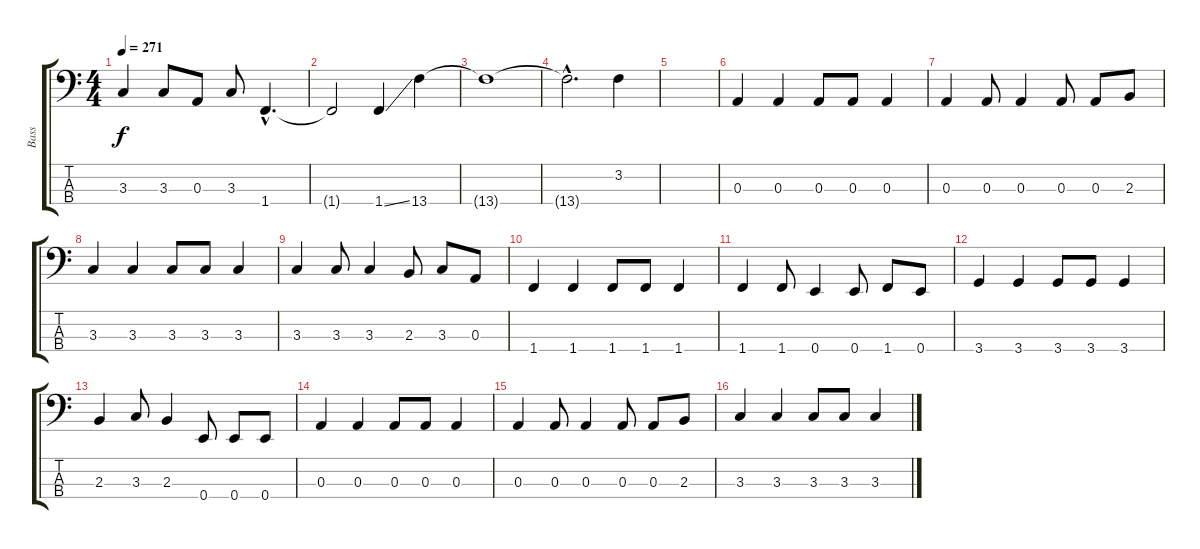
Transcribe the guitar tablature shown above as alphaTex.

\track ("Bass" "Bass") {instrument electricbassfinger}
\staff {score tabs}
\tuning (G2 D2 A1 E1) {hide}
\ts (4 4)
\tempo 271
\clef f4
\ks c
3.3.4{dy f} 3.3.8 0.3.8 3.3.8 1.4{hac}.4{d} |
1.4{t}.2 1.4{ss}.4 13.4.4 |
13.4{t}.1 |
13.4{hac t}.2{d} 3.2.4 |
|
0.3.4 0.3.4 0.3.8 0.3.8 0.3.4 |
0.3.4 0.3.8 0.3.4 0.3.8 0.3.8 2.3.8 |
3.3.4 3.3.4 3.3.8 3.3.8 3.3.4 |
3.3.4 3.3.8 3.3.4 2.3.8 3.3.8 0.3.8 |
1.4.4 1.4.4 1.4.8 1.4.8 1.4.4 |
1.4.4 1.4.8 0.4.4 0.4.8 1.4.8 0.4.8 |
3.4.4 3.4.4 3.4.8 3.4.8 3.4.4 |
2.3.4 3.3.8 2.3.4 0.4.8 0.4.8 0.4.8 |
0.3.4 0.3.4 0.3.8 0.3.8 0.3.4 |
0.3.4 0.3.8 0.3.4 0.3.8 0.3.8 2.3.8 |
3.3.4 3.3.4 3.3.8 3.3.8 3.3.4
